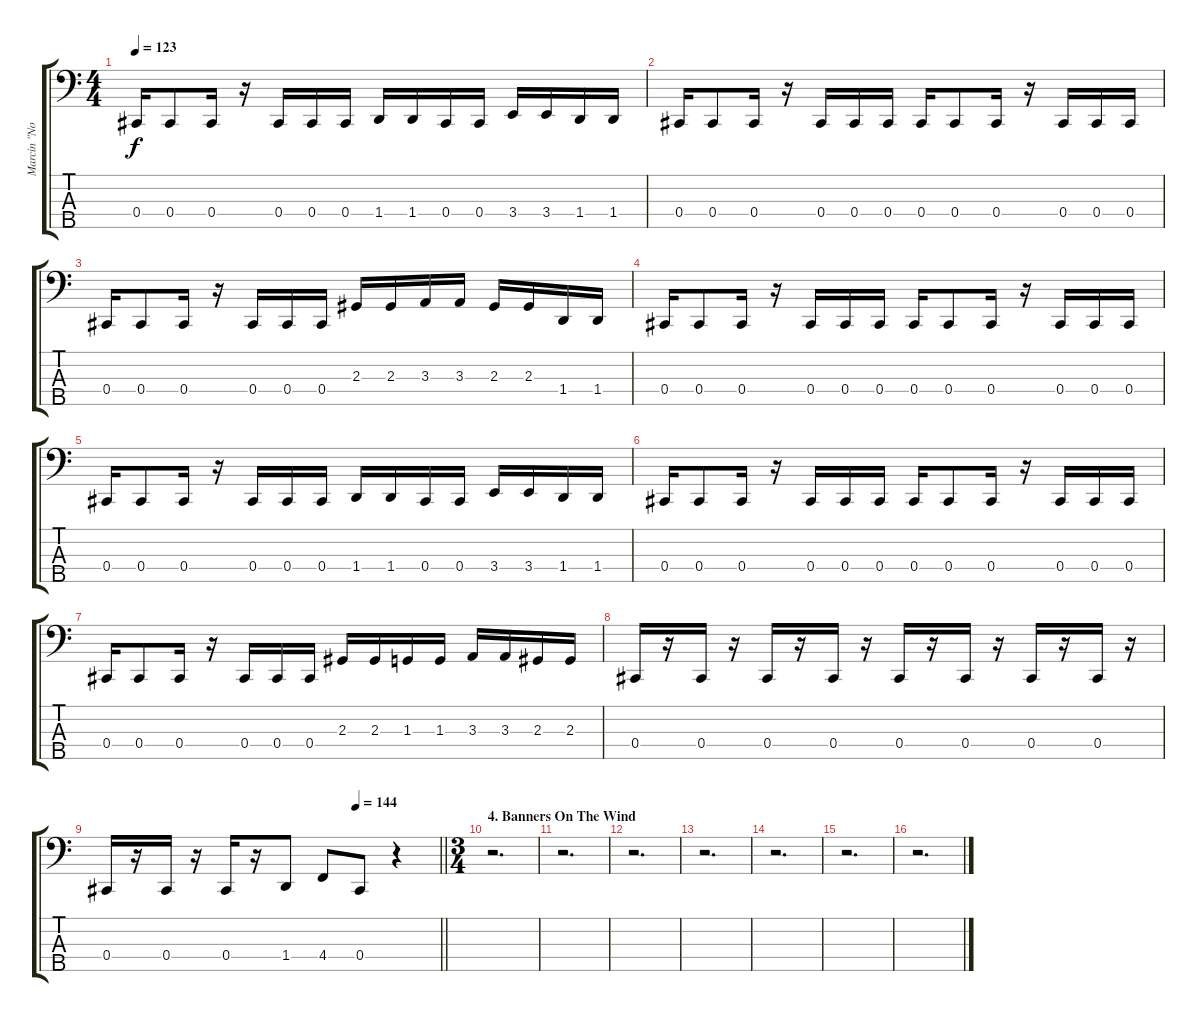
\track ("Marcin \"Novy\" Nowak " "Marcin \"No") {instrument electricbassfinger}
\staff {score tabs}
\tuning (E2 B1 Gb1 Db1 Ab0) {hide}
\ts (4 4)
\tempo 123
\clef f4
\ks c
0.4.16{dy f} 0.4.8 0.4.16 r.16 0.4.16 0.4.16 0.4.16 1.4.16 1.4.16 0.4.16 0.4.16 3.4.16 3.4.16 1.4.16 1.4.16 |
0.4.16 0.4.8 0.4.16 r.16 0.4.16 0.4.16 0.4.16 0.4.16 0.4.8 0.4.16 r.16 0.4.16 0.4.16 0.4.16 |
0.4.16 0.4.8 0.4.16 r.16 0.4.16 0.4.16 0.4.16 2.3.16 2.3.16 3.3.16 3.3.16 2.3.16 2.3.16 1.4.16 1.4.16 |
0.4.16 0.4.8 0.4.16 r.16 0.4.16 0.4.16 0.4.16 0.4.16 0.4.8 0.4.16 r.16 0.4.16 0.4.16 0.4.16 |
0.4.16 0.4.8 0.4.16 r.16 0.4.16 0.4.16 0.4.16 1.4.16 1.4.16 0.4.16 0.4.16 3.4.16 3.4.16 1.4.16 1.4.16 |
0.4.16 0.4.8 0.4.16 r.16 0.4.16 0.4.16 0.4.16 0.4.16 0.4.8 0.4.16 r.16 0.4.16 0.4.16 0.4.16 |
0.4.16 0.4.8 0.4.16 r.16 0.4.16 0.4.16 0.4.16 2.3.16 2.3.16 1.3.16 1.3.16 3.3.16 3.3.16 2.3.16 2.3.16 |
0.4.16 r.16 0.4.16 r.16 0.4.16 r.16 0.4.16 r.16 0.4.16 r.16 0.4.16 r.16 0.4.16 r.16 0.4.16 r.16 |
\tempo (144 0.75)
\barLineRight lightlight
0.4.16 r.16 0.4.16 r.16 0.4.16 r.16 1.4.8 4.4.8 0.4.8 r.4 |
\ts (3 4)
\section ("" "4. Banners On The Wind")
r.2{d} |
r.2{d} |
r.2{d} |
r.2{d} |
r.2{d} |
r.2{d} |
r.2{d}
